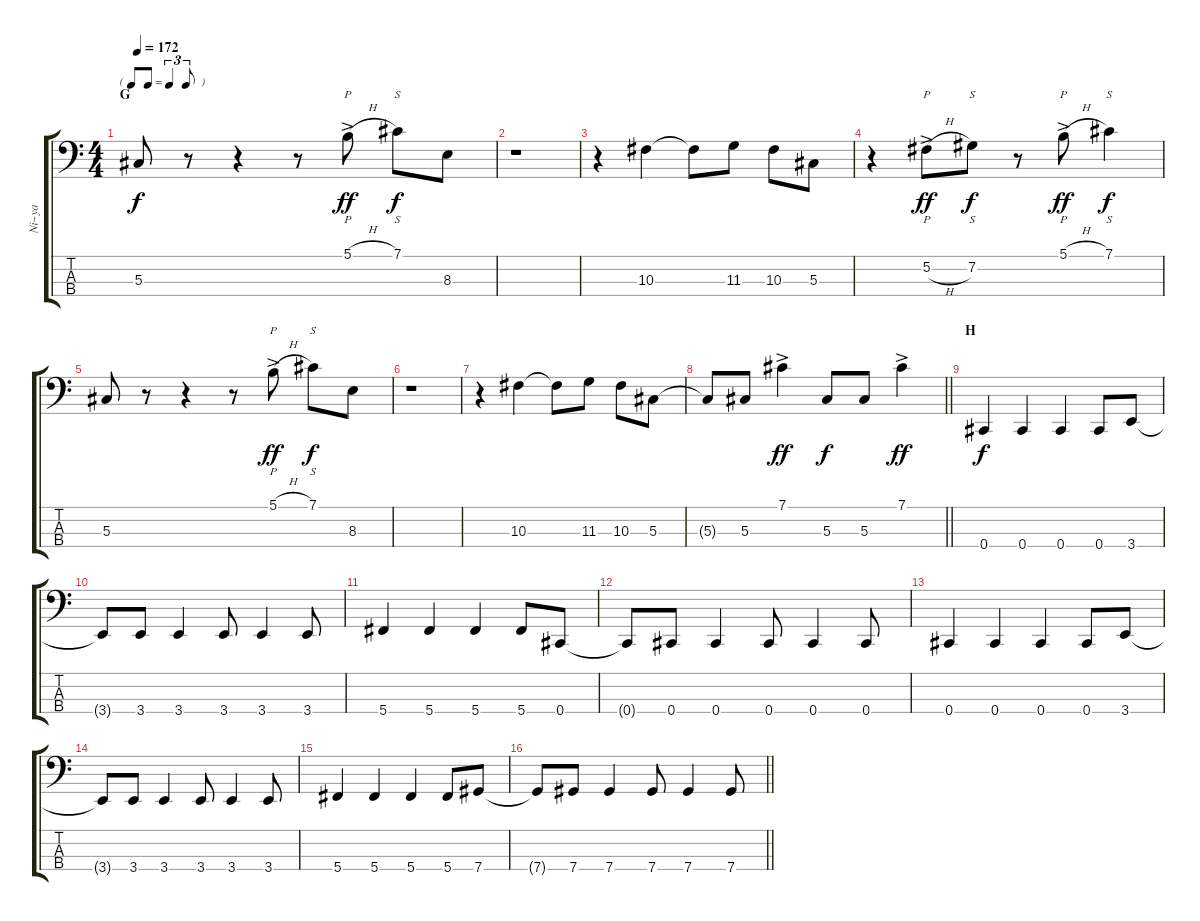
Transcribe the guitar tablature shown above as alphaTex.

\track ("Ni~ya" "Ni~ya") {instrument electricbasspick}
\staff {score tabs}
\tuning (Gb2 Db2 Ab1 Db1) {hide}
\ts (4 4)
\tf triplet8th
\section ("" "G")
\tempo 172
\clef f4
\ks c
5.3.8{dy f} r.8 r.4 r.8 5.1{h ac}.8{p dy ff} 7.1.8{s dy f} 8.3.8 |
r.1 |
r.4 10.3.4 10.3{t}.8 11.3.8 10.3.8 5.3.8 |
r.4 5.2{h ac}.8{p dy ff} 7.2.8{s dy f} r.8 5.1{h ac}.8{p dy ff} 7.1.4{s dy f} |
5.3.8 r.8 r.4 r.8 5.1{h ac}.8{p dy ff} 7.1.8{s dy f} 8.3.8 |
r.1 |
r.4 10.3.4 10.3{t}.8 11.3.8 10.3.8 5.3.8 |
\barLineRight lightlight
5.3{t}.8 5.3.8 7.1{ac}.4{dy ff} 5.3.8{dy f} 5.3.8 7.1{ac}.4{dy ff} |
\section ("" "H")
0.4.4{dy f} 0.4.4 0.4.4 0.4.8 3.4.8 |
3.4{t}.8 3.4.8 3.4.4 3.4.8 3.4.4 3.4.8 |
5.4.4 5.4.4 5.4.4 5.4.8 0.4.8 |
0.4{t}.8 0.4.8 0.4.4 0.4.8 0.4.4 0.4.8 |
0.4.4 0.4.4 0.4.4 0.4.8 3.4.8 |
3.4{t}.8 3.4.8 3.4.4 3.4.8 3.4.4 3.4.8 |
5.4.4 5.4.4 5.4.4 5.4.8 7.4.8 |
\barLineRight lightlight
7.4{t}.8 7.4.8 7.4.4 7.4.8 7.4.4 7.4.8
